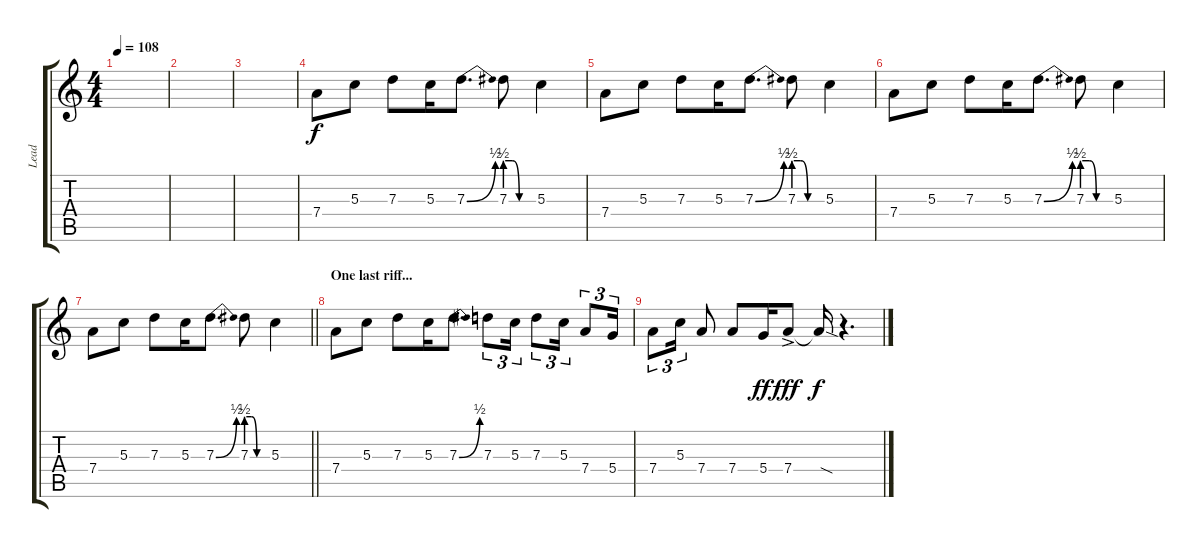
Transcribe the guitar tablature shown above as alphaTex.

\track ("Lead" "Lead") {instrument distortionguitar}
\staff {score tabs}
\tuning (E4 B3 G3 D3 A2 E2) {hide}
\ts (4 4)
\tempo 108
\clef g2
\ks c
|
|
|
7.4.8{volume 11} 5.3.8 7.3.8 5.3.16 7.3{be (bend 0 0 60 2)}.8{d} 7.3{be (custom 0 2 15 2 30 0 60 0)}.8 5.3.4 |
7.4.8 5.3.8 7.3.8 5.3.16 7.3{be (bend 0 0 60 2)}.8{d} 7.3{be (custom 0 2 15 2 30 0 60 0)}.8 5.3.4 |
7.4.8 5.3.8 7.3.8 5.3.16 7.3{be (bend 0 0 60 2)}.8{d} 7.3{be (custom 0 2 15 2 30 0 60 0)}.8 5.3.4 |
\barLineRight lightlight
7.4.8 5.3.8 7.3.8 5.3.16 7.3{be (bend 0 0 60 2)}.8{d} 7.3{be (custom 0 2 15 2 30 0 60 0)}.8 5.3.4 |
\section ("" "One last riff...")
7.4.8{volume 13} 5.3.8 7.3.8 5.3.16 7.3{be (bend 0 0 60 2)}.8{d} 7.3.8{tu (3 2)} 5.3.16{tu (3 2)} 7.3.8{tu (3 2)} 5.3.16{tu (3 2)} 7.4.8{tu (3 2)} 5.4.16{tu (3 2)} |
7.4.8{tu (3 2)} 5.3.16{tu (3 2)} 7.4.8 7.4.8 5.4.16{dy ff} 7.4{ac}.8{dy fff} 7.4{sod t}.16{dy f} r.4{d}
